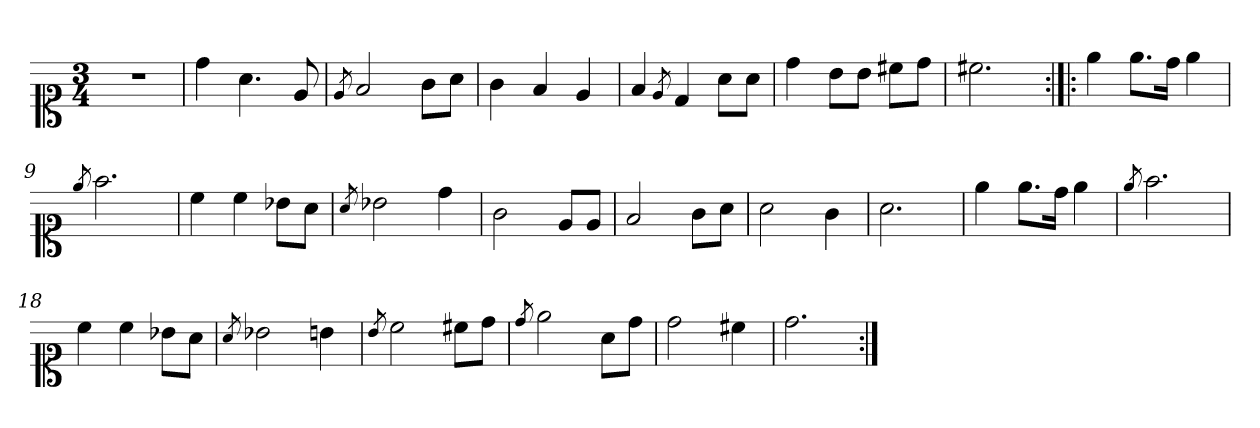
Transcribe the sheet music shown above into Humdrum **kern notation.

**kern
*part1
*staff1
*clefC1
*k[]
*M3/4
=1
2.r
=2
4dd\
4.a\
8e/
=3
8qe/
2f/
8g\L
8a\J
=4
4g\
4f/
4e/
=5
4f/
8qe/
4d/
8a\L
8a\J
=6
4dd\
8b\L
8b\J
8cc#X\L
8dd\J
=7
2.cc#X\
=8:|!|:
4ee\
8.ee\L
16dd\Jk
4ee\
!!LO:LB:g=z
=9
8qee/
2.ff\
=10
4cc\
4cc\
8b-X\L
8a\J
=11
8qa/
2b-X\
4dd\
=12
2g\
8e/L
8e/J
=13
2f/
8g\L
8a\J
=14
2a\
4g\
=15
2.a\
!!LO:LB:g=z
=16
4ee\
8.ee\L
16dd\Jk
4ee\
=17
8qee/
2.ff\
=18
4cc\
4cc\
8b-X\L
8a\J
=19
8qa/
2b-X\
4bn\
=20
8qb/
2cc\
8cc#X\L
8dd\J
!!LO:LB:g=z
=21
8qdd/
2ee\
8a\L
8dd\J
=22
2dd\
4cc#X\
=23
2.dd\
=:|!
*-
